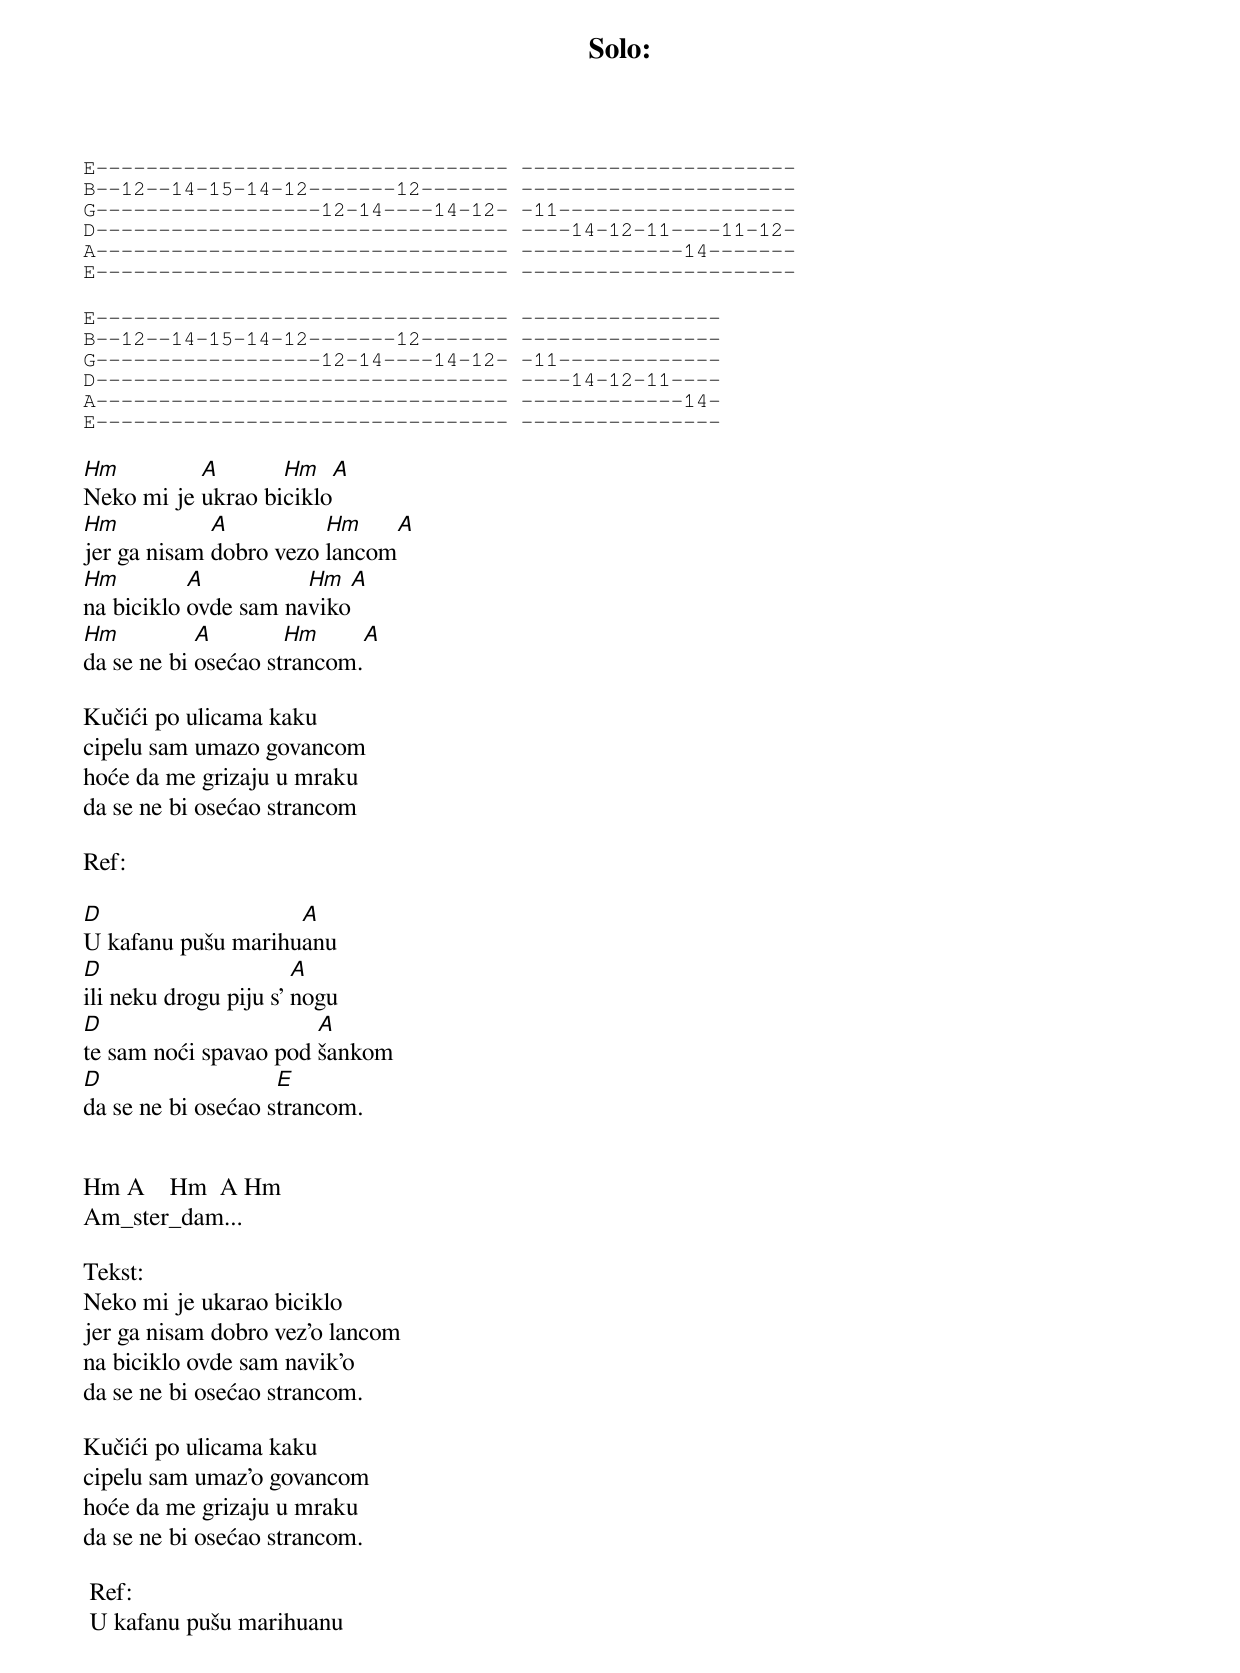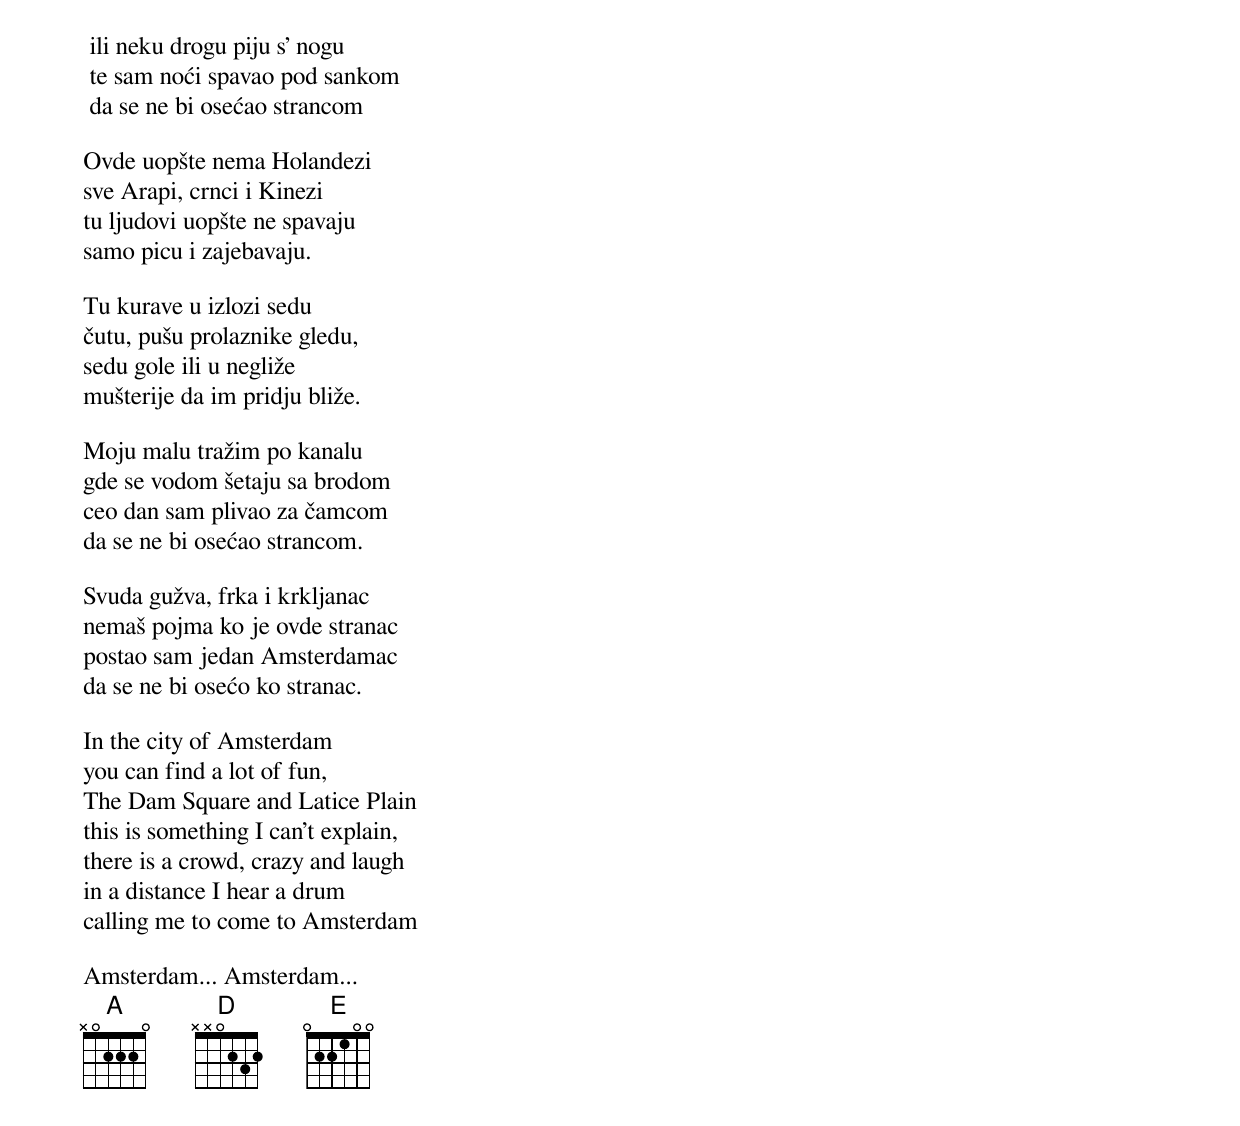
Solo:
E--------------------------------- ----------------------
B--12--14-15-14-12-------12------- ----------------------
G------------------12-14----14-12- -11-------------------
D--------------------------------- ----14-12-11----11-12-
A--------------------------------- -------------14-------
E--------------------------------- ----------------------

E--------------------------------- ----------------
B--12--14-15-14-12-------12------- ----------------
G------------------12-14----14-12- -11-------------
D--------------------------------- ----14-12-11----
A--------------------------------- -------------14-
E--------------------------------- ----------------

Hm         A       Hm   A
Neko mi je ukrao biciklo
Hm           A          Hm    A
jer ga nisam dobro vezo lancom
Hm         A          Hm   A
na biciklo ovde sam naviko
Hm          A        Hm     A
da se ne bi osećao strancom.

Kučići po ulicama kaku
cipelu sam umazo govancom
hoće da me grizaju u mraku
da se ne bi osećao strancom

Ref:

D                   A
U kafanu pušu marihuanu
D                      A
ili neku drogu piju s' nogu
D                      A
te sam noći spavao pod šankom
D                   E
da se ne bi osećao strancom.


Hm A    Hm  A Hm
Am_ster_dam...

Tekst:
Neko mi je ukarao biciklo
jer ga nisam dobro vez'o lancom
na biciklo ovde sam navik'o
da se ne bi osećao strancom.

Kučići po ulicama kaku
cipelu sam umaz'o govancom
hoće da me grizaju u mraku
da se ne bi osećao strancom.

 Ref:
 U kafanu pušu marihuanu
 ili neku drogu piju s' nogu
 te sam noći spavao pod sankom
 da se ne bi osećao strancom

Ovde uopšte nema Holandezi
sve Arapi, crnci i Kinezi
tu ljudovi uopšte ne spavaju
samo picu i zajebavaju.

Tu kurave u izlozi sedu
čutu, pušu prolaznike gledu,
sedu gole ili u negliže
mušterije da im pridju bliže.

Moju malu tražim po kanalu
gde se vodom šetaju sa brodom
ceo dan sam plivao za čamcom
da se ne bi osećao strancom.

Svuda gužva, frka i krkljanac
nemaš pojma ko je ovde stranac
postao sam jedan Amsterdamac
da se ne bi osećo ko stranac.

In the city of Amsterdam
you can find a lot of fun,
The Dam Square and Latice Plain
this is something I can't explain,
there is a crowd, crazy and laugh
in a distance I hear a drum
calling me to come to Amsterdam

Amsterdam... Amsterdam...
